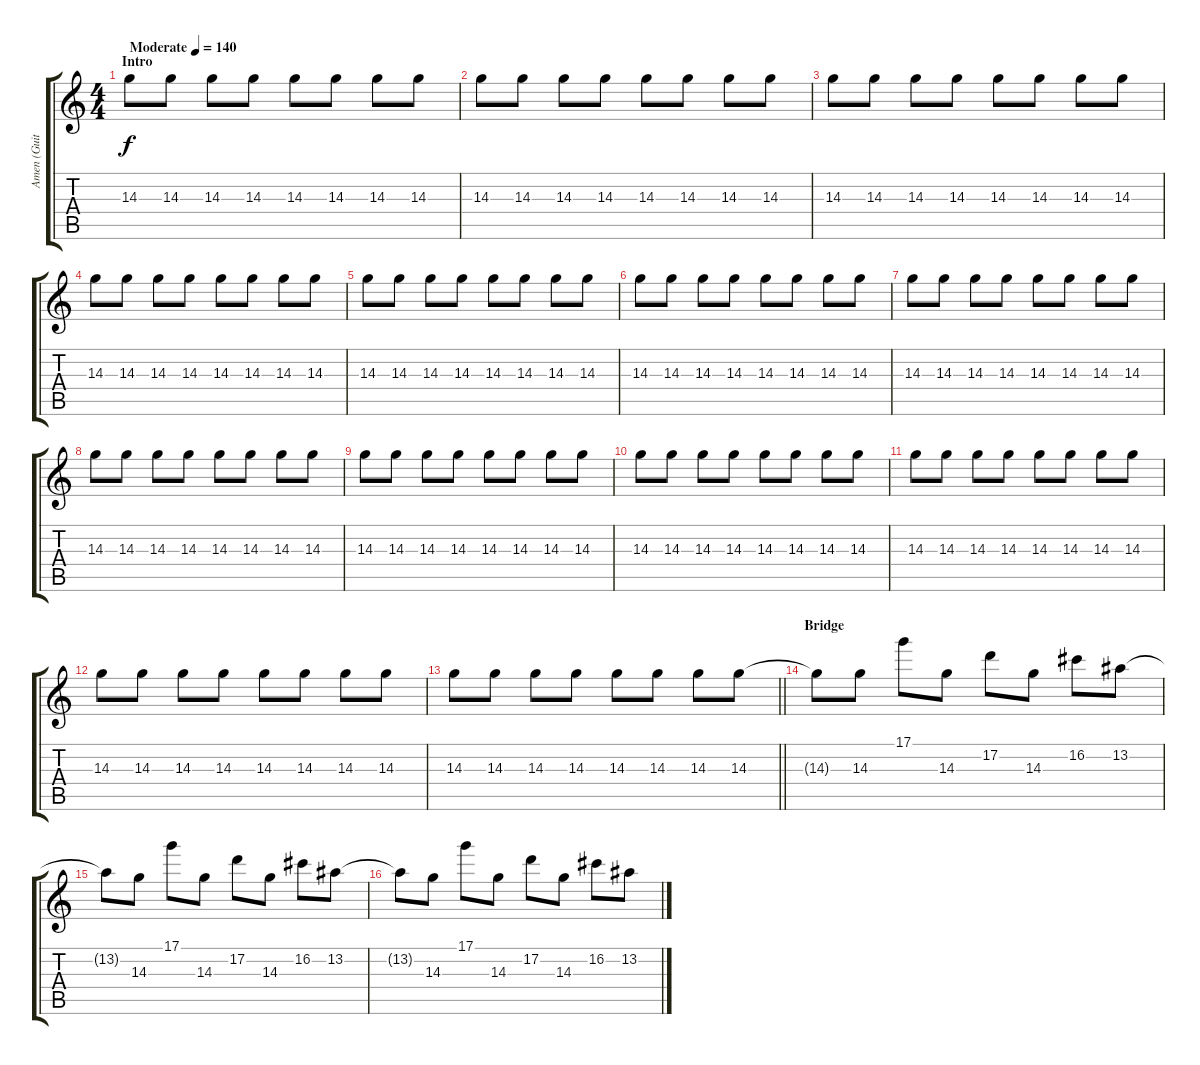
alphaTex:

\track ("Amen (Guitar Studio 1)" "Amen (Guit") {instrument distortionguitar}
\staff {score tabs}
\tuning (D4 A3 F3 C3 G2 D2) {hide}
\ts (4 4)
\section ("" "Intro")
\tempo (140 "Moderate")
\clef g2
\ks c
14.3.8{dy f instrument distortionguitar} 14.3.8 14.3.8 14.3.8 14.3.8 14.3.8 14.3.8 14.3.8 |
14.3.8 14.3.8 14.3.8 14.3.8 14.3.8 14.3.8 14.3.8 14.3.8 |
14.3.8 14.3.8 14.3.8 14.3.8 14.3.8 14.3.8 14.3.8 14.3.8 |
14.3.8 14.3.8 14.3.8 14.3.8 14.3.8 14.3.8 14.3.8 14.3.8 |
14.3.8 14.3.8 14.3.8 14.3.8 14.3.8 14.3.8 14.3.8 14.3.8 |
14.3.8 14.3.8 14.3.8 14.3.8 14.3.8 14.3.8 14.3.8 14.3.8 |
14.3.8 14.3.8 14.3.8 14.3.8 14.3.8 14.3.8 14.3.8 14.3.8 |
14.3.8 14.3.8 14.3.8 14.3.8 14.3.8 14.3.8 14.3.8 14.3.8 |
14.3.8 14.3.8 14.3.8 14.3.8 14.3.8 14.3.8 14.3.8 14.3.8 |
14.3.8 14.3.8 14.3.8 14.3.8 14.3.8 14.3.8 14.3.8 14.3.8 |
14.3.8 14.3.8 14.3.8 14.3.8 14.3.8 14.3.8 14.3.8 14.3.8 |
14.3.8 14.3.8 14.3.8 14.3.8 14.3.8 14.3.8 14.3.8 14.3.8 |
\barLineRight lightlight
14.3.8 14.3.8 14.3.8 14.3.8 14.3.8 14.3.8 14.3.8 14.3.8 |
\section ("" "Bridge")
14.3{t}.8 14.3.8 17.1.8 14.3.8 17.2.8 14.3.8 16.2.8 13.2.8 |
13.2{t}.8 14.3.8 17.1.8 14.3.8 17.2.8 14.3.8 16.2.8 13.2.8 |
13.2{t}.8 14.3.8 17.1.8 14.3.8 17.2.8 14.3.8 16.2.8 13.2.8
